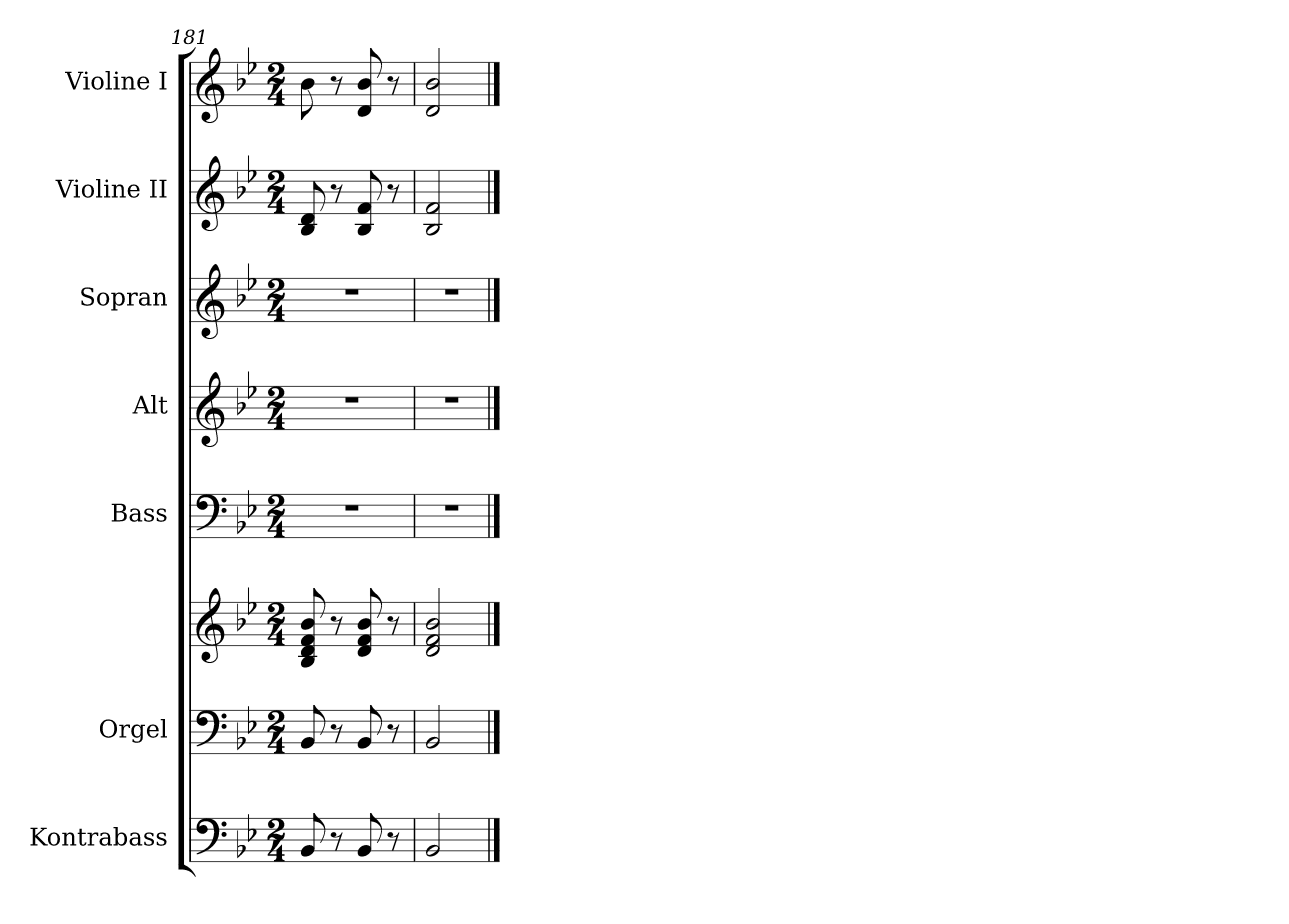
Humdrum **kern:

**kern	**kern	**kern	**kern	**kern	**kern	**kern	**kern
*part7	*part6	*part6	*part5	*part4	*part3	*part2	*part1
*staff8	*staff7	*staff6	*staff5	*staff4	*staff3	*staff2	*staff1
*I"Kontrabass	*I"Orgel	*	*I"Bass	*I"Alt	*I"Sopran	*I"Violine II	*I"Violine I
*I'Kb.	*I'Org.	*	*I'B	*I'A	*I'S	*I'Vl. II	*I'Vl. I
*clefF4	*clefF4	*clefG2	*clefF4	*clefG2	*clefG2	*clefG2	*clefG2
*ITrd7c12	*	*	*	*	*	*	*
*k[b-e-]	*k[b-e-]	*k[b-e-]	*k[b-e-]	*k[b-e-]	*k[b-e-]	*k[b-e-]	*k[b-e-]
*B-:	*B-:	*B-:	*B-:	*B-:	*B-:	*B-:	*B-:
*M2/4	*M2/4	*M2/4	*M2/4	*M2/4	*M2/4	*M2/4	*M2/4
=181	=181	=181	=181	=181	=181	=181	=181
8BBB-/	8BB-/	8B-/ 8d/ 8f/ 8b-/	2r	2r	2r	8B-/ 8d/	8b-\
8r	8r	8r	.	.	.	8r	8r
8BBB-/	8BB-/	8d/ 8f/ 8b-/	.	.	.	8B-/ 8f/	8d/ 8b-/
8r	8r	8r	.	.	.	8r	8r
=182	=182	=182	=182	=182	=182	=182	=182
2BBB-/	2BB-/	2d/ 2f/ 2b-/	2r	2r	2r	2B-/ 2f/	2d/ 2b-/
==	==	==	==	==	==	==	==
*-	*-	*-	*-	*-	*-	*-	*-
